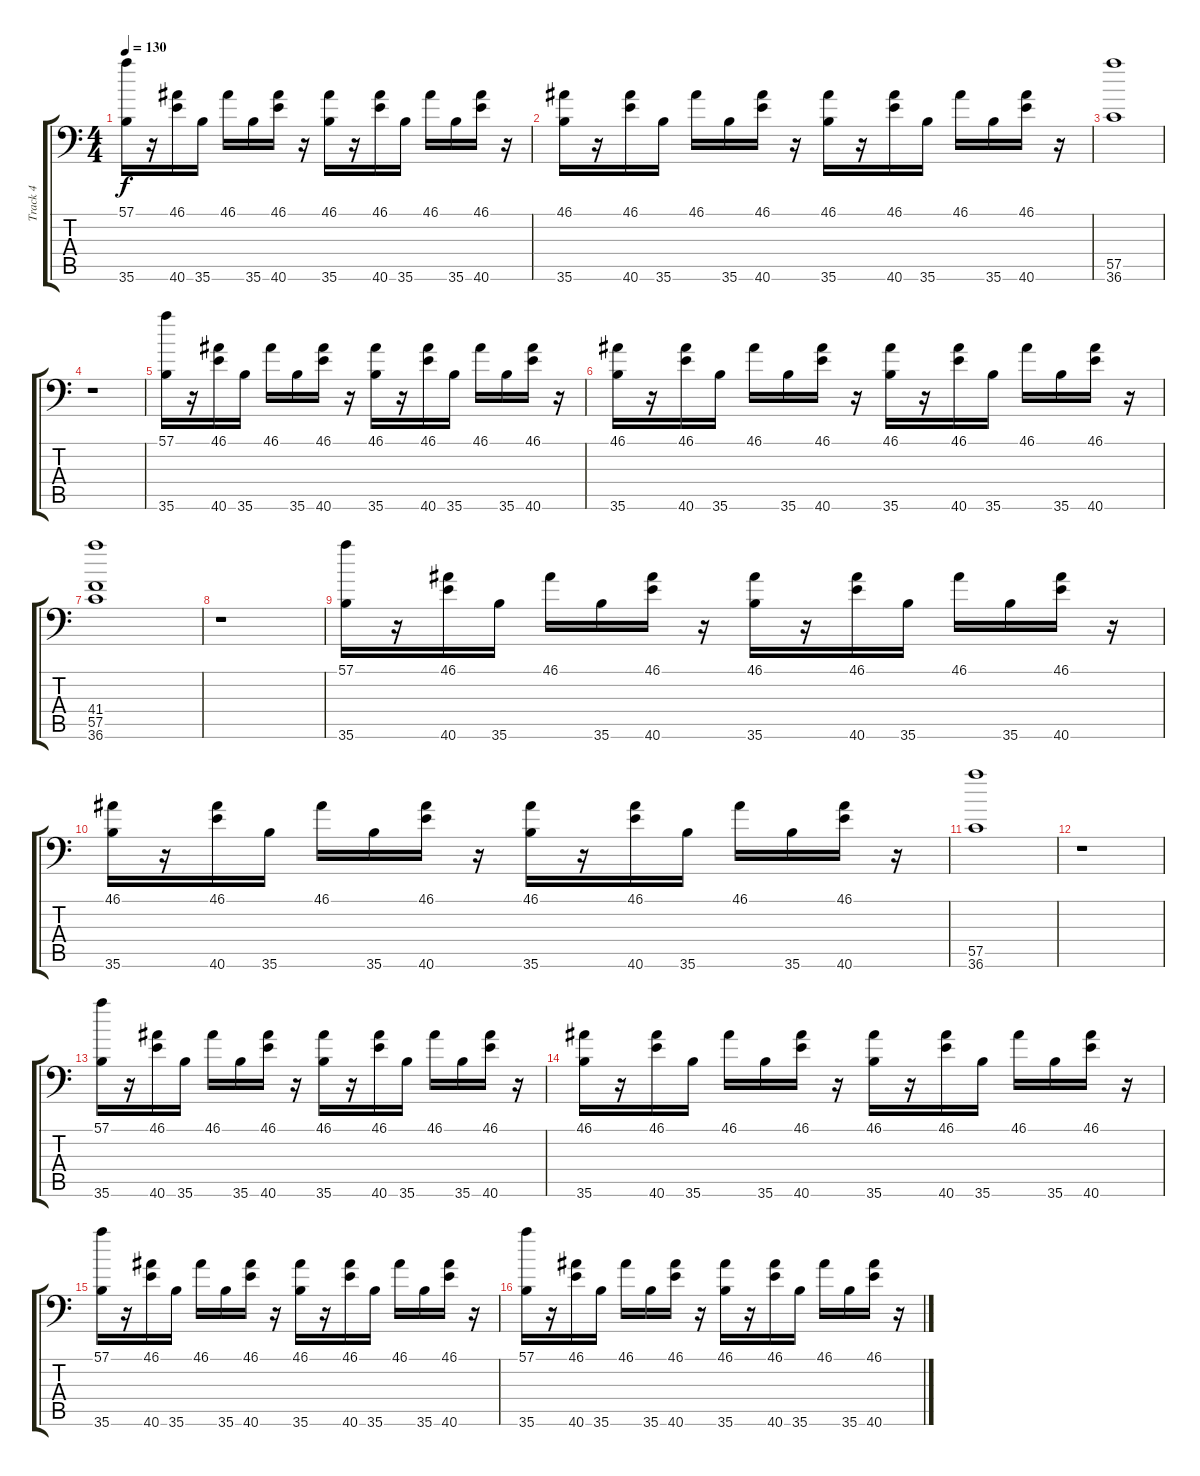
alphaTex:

\track ("Track 4" "Track 4") {instrument acousticgrandpiano}
\staff {score tabs}
\tuning (C-1 C-1 C-1 C-1 C-1 C-1) {hide}
\ts (4 4)
\tempo 130
\clef f4
\ks c
(57.1 35.6).16{dy f} r.16 (46.1 40.6).16 35.6.16 46.1.16 35.6.16 (46.1 40.6).16 r.16 (46.1 35.6).16 r.16 (46.1 40.6).16 35.6.16 46.1.16 35.6.16 (46.1 40.6).16 r.16 |
(46.1 35.6).16 r.16 (46.1 40.6).16 35.6.16 46.1.16 35.6.16 (46.1 40.6).16 r.16 (46.1 35.6).16 r.16 (46.1 40.6).16 35.6.16 46.1.16 35.6.16 (46.1 40.6).16 r.16 |
(57.5 36.6).1 |
r.1 |
(57.1 35.6).16 r.16 (46.1 40.6).16 35.6.16 46.1.16 35.6.16 (46.1 40.6).16 r.16 (46.1 35.6).16 r.16 (46.1 40.6).16 35.6.16 46.1.16 35.6.16 (46.1 40.6).16 r.16 |
(46.1 35.6).16 r.16 (46.1 40.6).16 35.6.16 46.1.16 35.6.16 (46.1 40.6).16 r.16 (46.1 35.6).16 r.16 (46.1 40.6).16 35.6.16 46.1.16 35.6.16 (46.1 40.6).16 r.16 |
(41.4 57.5 36.6).1 |
r.1 |
(57.1 35.6).16 r.16 (46.1 40.6).16 35.6.16 46.1.16 35.6.16 (46.1 40.6).16 r.16 (46.1 35.6).16 r.16 (46.1 40.6).16 35.6.16 46.1.16 35.6.16 (46.1 40.6).16 r.16 |
(46.1 35.6).16 r.16 (46.1 40.6).16 35.6.16 46.1.16 35.6.16 (46.1 40.6).16 r.16 (46.1 35.6).16 r.16 (46.1 40.6).16 35.6.16 46.1.16 35.6.16 (46.1 40.6).16 r.16 |
(57.5 36.6).1 |
r.1 |
(57.1 35.6).16 r.16 (46.1 40.6).16 35.6.16 46.1.16 35.6.16 (46.1 40.6).16 r.16 (46.1 35.6).16 r.16 (46.1 40.6).16 35.6.16 46.1.16 35.6.16 (46.1 40.6).16 r.16 |
(46.1 35.6).16 r.16 (46.1 40.6).16 35.6.16 46.1.16 35.6.16 (46.1 40.6).16 r.16 (46.1 35.6).16 r.16 (46.1 40.6).16 35.6.16 46.1.16 35.6.16 (46.1 40.6).16 r.16 |
(57.1 35.6).16 r.16 (46.1 40.6).16 35.6.16 46.1.16 35.6.16 (46.1 40.6).16 r.16 (46.1 35.6).16 r.16 (46.1 40.6).16 35.6.16 46.1.16 35.6.16 (46.1 40.6).16 r.16 |
(57.1 35.6).16 r.16 (46.1 40.6).16 35.6.16 46.1.16 35.6.16 (46.1 40.6).16 r.16 (46.1 35.6).16 r.16 (46.1 40.6).16 35.6.16 46.1.16 35.6.16 (46.1 40.6).16 r.16
